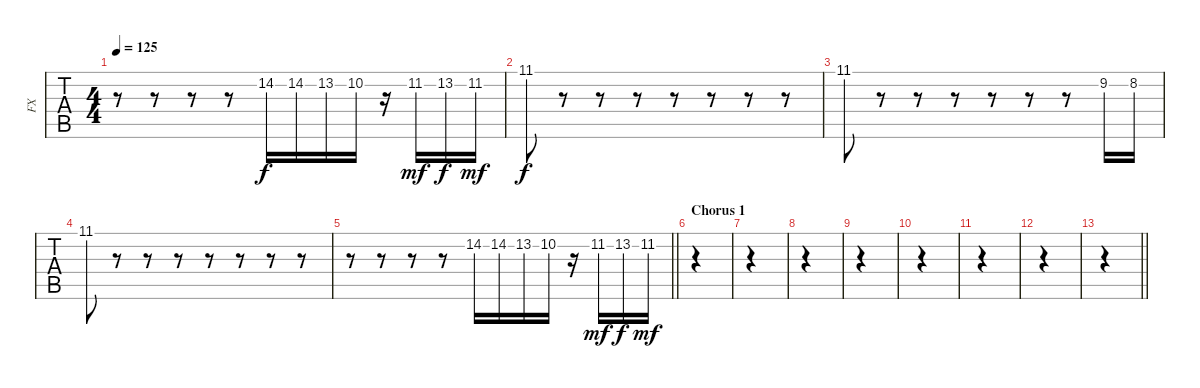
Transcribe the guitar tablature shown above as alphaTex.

\track ("FX" "FX") {instrument lead1square}
\staff {tabs}
\tuning (Gb4 Db4 A3 E3 B2 D2) {hide}
\ts (4 4)
\tempo 125
\clef g2
\ks c
r.8{dy f} r.8 r.8 r.8 14.2.16 14.2.16 13.2.16 10.2.16 r.16 11.2.16{dy mf} 13.2.16{dy f} 11.2.16{dy mf} |
11.1.8{dy f} r.8 r.8 r.8 r.8 r.8 r.8 r.8 |
11.1.8 r.8 r.8 r.8 r.8 r.8 r.8 9.2.16 8.2.16 |
11.1.8 r.8 r.8 r.8 r.8 r.8 r.8 r.8 |
\barLineRight lightlight
r.8 r.8 r.8 r.8 14.2.16 14.2.16 13.2.16 10.2.16 r.16 11.2.16{dy mf} 13.2.16{dy f} 11.2.16{dy mf} |
\section ("" "Chorus 1")
|
|
|
|
|
|
|
\barLineRight lightlight
